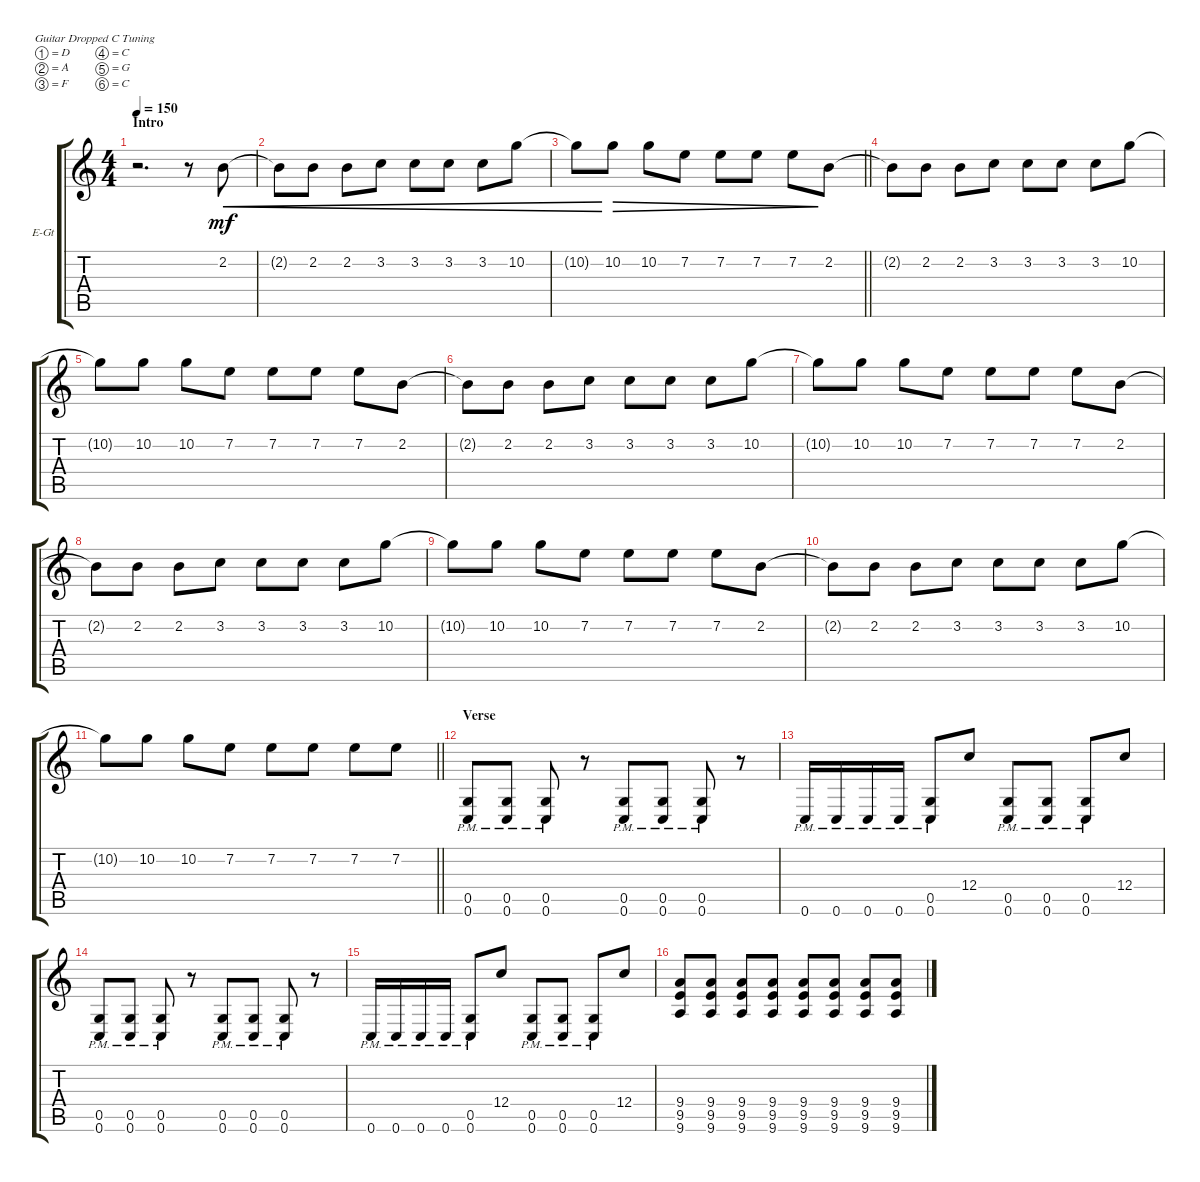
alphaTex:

\defaultSystemsLayout 4
\bracketExtendMode groupsimilarinstruments
\firstSystemTrackNameOrientation horizontal
\otherSystemsTrackNameOrientation horizontal
\track ("Guitar 1" "E-Gt") {instrument overdrivenguitar}
\staff {score tabs}
\tuning (D4 A3 F3 C3 G2 C2)
\ts (4 4)
\section ("" "Intro")
\tempo 150
\clef g2
\ks c
r.2{d dy mf instrument overdrivenguitar} r.8 2.2.8{cre} |
2.2{t}.8{cre} 2.2.8{cre} 2.2.8{cre} 3.2.8{cre} 3.2.8{cre} 3.2.8{cre} 3.2.8{cre} 10.2.8{cre} |
\barLineRight lightlight
10.2{t}.8{cre} 10.2.8{dec} 10.2.8{dec} 7.2.8{dec} 7.2.8{dec} 7.2.8{dec} 7.2.8{dec} 2.2.8 |
2.2{t}.8 2.2.8 2.2.8 3.2.8 3.2.8 3.2.8 3.2.8 10.2.8 |
10.2{t}.8 10.2.8 10.2.8 7.2.8 7.2.8 7.2.8 7.2.8 2.2.8 |
2.2{t}.8 2.2.8 2.2.8 3.2.8 3.2.8 3.2.8 3.2.8 10.2.8 |
10.2{t}.8 10.2.8 10.2.8 7.2.8 7.2.8 7.2.8 7.2.8 2.2.8 |
2.2{t}.8 2.2.8 2.2.8 3.2.8 3.2.8 3.2.8 3.2.8 10.2.8 |
10.2{t}.8 10.2.8 10.2.8 7.2.8 7.2.8 7.2.8 7.2.8 2.2.8 |
2.2{t}.8 2.2.8 2.2.8 3.2.8 3.2.8 3.2.8 3.2.8 10.2.8 |
\barLineRight lightlight
10.2{t}.8 10.2.8 10.2.8 7.2.8 7.2.8 7.2.8 7.2.8 7.2.8 |
\section ("" "Verse")
(0.6{pm} 0.5{pm}).8 (0.6{pm} 0.5{pm}).8 (0.6{pm} 0.5{pm}).8 r.8 (0.6{pm} 0.5{pm}).8 (0.6{pm} 0.5{pm}).8 (0.6{pm} 0.5{pm}).8 r.8 |
0.6{pm}.16 0.6{pm}.16 0.6{pm}.16 0.6{pm}.16 (0.6{pm} 0.5{pm}).8 12.4.8 (0.6{pm} 0.5{pm}).8 (0.6{pm} 0.5{pm}).8 (0.6{pm} 0.5{pm}).8 12.4.8 |
(0.6{pm} 0.5{pm}).8 (0.6{pm} 0.5{pm}).8 (0.6{pm} 0.5{pm}).8 r.8 (0.6{pm} 0.5{pm}).8 (0.6{pm} 0.5{pm}).8 (0.6{pm} 0.5{pm}).8 r.8 |
0.6{pm}.16 0.6{pm}.16 0.6{pm}.16 0.6{pm}.16 (0.6{pm} 0.5{pm}).8 12.4.8 (0.6{pm} 0.5{pm}).8 (0.6{pm} 0.5{pm}).8 (0.6{pm} 0.5{pm}).8 12.4.8 |
(9.6 9.5 9.4).8 (9.6 9.5 9.4).8 (9.6 9.5 9.4).8 (9.6 9.5 9.4).8 (9.6 9.5 9.4).8 (9.6 9.5 9.4).8 (9.6 9.5 9.4).8 (9.6 9.5 9.4).8
